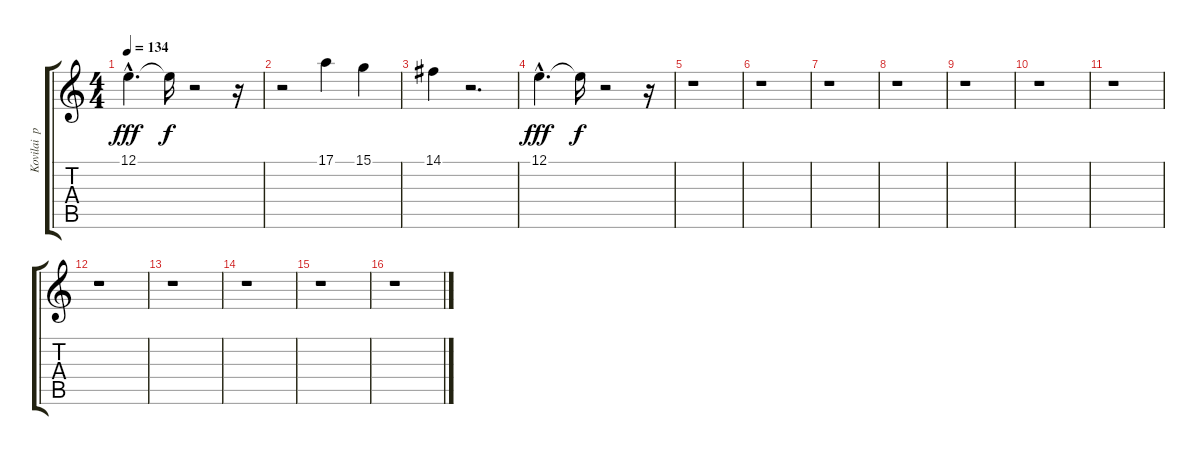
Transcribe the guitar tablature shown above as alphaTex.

\track ("Kovilai  po tihonechky:" "Kovilai  p") {instrument fx6goblins}
\staff {score tabs}
\tuning (E4 B3 G3 D3 A2 E2) {hide}
\ts (4 4)
\tempo 134
\clef g2
\ks c
12.1{hac}.4{d dy fff} 12.1{t}.16{dy f} r.2 r.16 |
r.2 17.1.4 15.1.4 |
14.1.4 r.2{d} |
12.1{hac}.4{d dy fff} 12.1{t}.16{dy f} r.2 r.16 |
r.1 |
r.1 |
r.1 |
r.1 |
r.1 |
r.1 |
r.1 |
r.1 |
r.1 |
r.1 |
r.1 |
r.1
